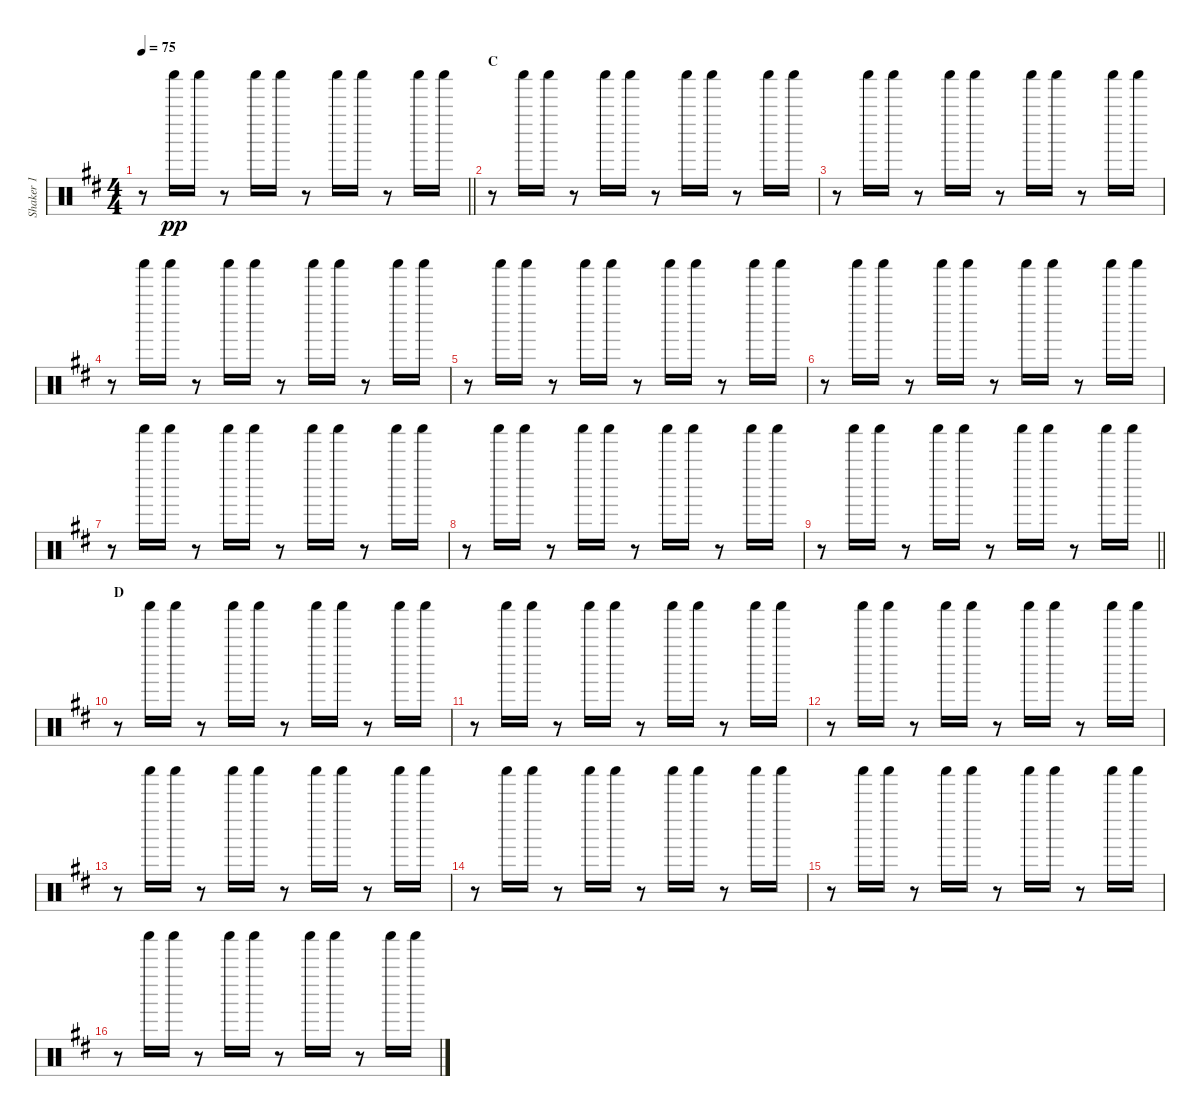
\track ("Shaker 1" "Shaker 1") {instrument percussion}
\staff {score}
\articulation defaults
\ts (4 4)
\tempo 75
\clef neutral
\barLineRight lightlight
\ks d
r.8{dy pp} "Shaker (hit)".16 "Shaker (hit)".16 r.8 "Shaker (hit)".16 "Shaker (hit)".16 r.8 "Shaker (hit)".16 "Shaker (hit)".16 r.8 "Shaker (hit)".16 "Shaker (hit)".16 |
\section ("" "C")
r.8 "Shaker (hit)".16 "Shaker (hit)".16 r.8 "Shaker (hit)".16 "Shaker (hit)".16 r.8 "Shaker (hit)".16 "Shaker (hit)".16 r.8 "Shaker (hit)".16 "Shaker (hit)".16 |
r.8 "Shaker (hit)".16 "Shaker (hit)".16 r.8 "Shaker (hit)".16 "Shaker (hit)".16 r.8 "Shaker (hit)".16 "Shaker (hit)".16 r.8 "Shaker (hit)".16 "Shaker (hit)".16 |
r.8 "Shaker (hit)".16 "Shaker (hit)".16 r.8 "Shaker (hit)".16 "Shaker (hit)".16 r.8 "Shaker (hit)".16 "Shaker (hit)".16 r.8 "Shaker (hit)".16 "Shaker (hit)".16 |
r.8 "Shaker (hit)".16 "Shaker (hit)".16 r.8 "Shaker (hit)".16 "Shaker (hit)".16 r.8 "Shaker (hit)".16 "Shaker (hit)".16 r.8 "Shaker (hit)".16 "Shaker (hit)".16 |
r.8 "Shaker (hit)".16 "Shaker (hit)".16 r.8 "Shaker (hit)".16 "Shaker (hit)".16 r.8 "Shaker (hit)".16 "Shaker (hit)".16 r.8 "Shaker (hit)".16 "Shaker (hit)".16 |
r.8 "Shaker (hit)".16 "Shaker (hit)".16 r.8 "Shaker (hit)".16 "Shaker (hit)".16 r.8 "Shaker (hit)".16 "Shaker (hit)".16 r.8 "Shaker (hit)".16 "Shaker (hit)".16 |
r.8 "Shaker (hit)".16 "Shaker (hit)".16 r.8 "Shaker (hit)".16 "Shaker (hit)".16 r.8 "Shaker (hit)".16 "Shaker (hit)".16 r.8 "Shaker (hit)".16 "Shaker (hit)".16 |
\barLineRight lightlight
r.8 "Shaker (hit)".16 "Shaker (hit)".16 r.8 "Shaker (hit)".16 "Shaker (hit)".16 r.8 "Shaker (hit)".16 "Shaker (hit)".16 r.8 "Shaker (hit)".16 "Shaker (hit)".16 |
\section ("" "D")
r.8 "Shaker (hit)".16 "Shaker (hit)".16 r.8 "Shaker (hit)".16 "Shaker (hit)".16 r.8 "Shaker (hit)".16 "Shaker (hit)".16 r.8 "Shaker (hit)".16 "Shaker (hit)".16 |
r.8 "Shaker (hit)".16 "Shaker (hit)".16 r.8 "Shaker (hit)".16 "Shaker (hit)".16 r.8 "Shaker (hit)".16 "Shaker (hit)".16 r.8 "Shaker (hit)".16 "Shaker (hit)".16 |
r.8 "Shaker (hit)".16 "Shaker (hit)".16 r.8 "Shaker (hit)".16 "Shaker (hit)".16 r.8 "Shaker (hit)".16 "Shaker (hit)".16 r.8 "Shaker (hit)".16 "Shaker (hit)".16 |
r.8 "Shaker (hit)".16 "Shaker (hit)".16 r.8 "Shaker (hit)".16 "Shaker (hit)".16 r.8 "Shaker (hit)".16 "Shaker (hit)".16 r.8 "Shaker (hit)".16 "Shaker (hit)".16 |
r.8 "Shaker (hit)".16 "Shaker (hit)".16 r.8 "Shaker (hit)".16 "Shaker (hit)".16 r.8 "Shaker (hit)".16 "Shaker (hit)".16 r.8 "Shaker (hit)".16 "Shaker (hit)".16 |
r.8 "Shaker (hit)".16 "Shaker (hit)".16 r.8 "Shaker (hit)".16 "Shaker (hit)".16 r.8 "Shaker (hit)".16 "Shaker (hit)".16 r.8 "Shaker (hit)".16 "Shaker (hit)".16 |
r.8 "Shaker (hit)".16 "Shaker (hit)".16 r.8 "Shaker (hit)".16 "Shaker (hit)".16 r.8 "Shaker (hit)".16 "Shaker (hit)".16 r.8 "Shaker (hit)".16 "Shaker (hit)".16
